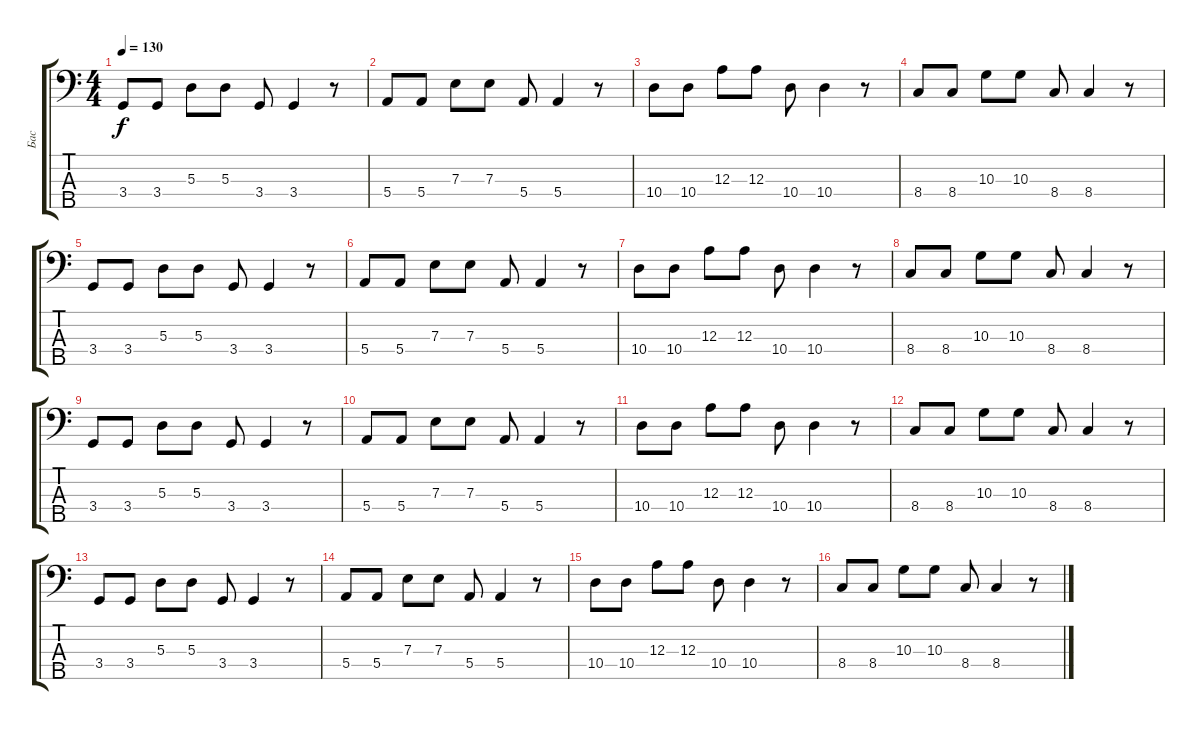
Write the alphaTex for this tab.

\track ("Бас" "Бас") {instrument synthbass2}
\staff {score tabs}
\tuning (G2 D2 A1 E1 B0) {hide}
\ts (4 4)
\tempo 130
\clef f4
\ks c
3.4.8{dy f} 3.4.8 5.3.8 5.3.8 3.4.8 3.4.4 r.8 |
5.4.8 5.4.8 7.3.8 7.3.8 5.4.8 5.4.4 r.8 |
10.4.8 10.4.8 12.3.8 12.3.8 10.4.8 10.4.4 r.8 |
8.4.8 8.4.8 10.3.8 10.3.8 8.4.8 8.4.4 r.8 |
3.4.8 3.4.8 5.3.8 5.3.8 3.4.8 3.4.4 r.8 |
5.4.8 5.4.8 7.3.8 7.3.8 5.4.8 5.4.4 r.8 |
10.4.8 10.4.8 12.3.8 12.3.8 10.4.8 10.4.4 r.8 |
8.4.8 8.4.8 10.3.8 10.3.8 8.4.8 8.4.4 r.8 |
3.4.8 3.4.8 5.3.8 5.3.8 3.4.8 3.4.4 r.8 |
5.4.8 5.4.8 7.3.8 7.3.8 5.4.8 5.4.4 r.8 |
10.4.8 10.4.8 12.3.8 12.3.8 10.4.8 10.4.4 r.8 |
8.4.8 8.4.8 10.3.8 10.3.8 8.4.8 8.4.4 r.8 |
3.4.8 3.4.8 5.3.8 5.3.8 3.4.8 3.4.4 r.8 |
5.4.8 5.4.8 7.3.8 7.3.8 5.4.8 5.4.4 r.8 |
10.4.8 10.4.8 12.3.8 12.3.8 10.4.8 10.4.4 r.8 |
8.4.8 8.4.8 10.3.8 10.3.8 8.4.8 8.4.4 r.8
